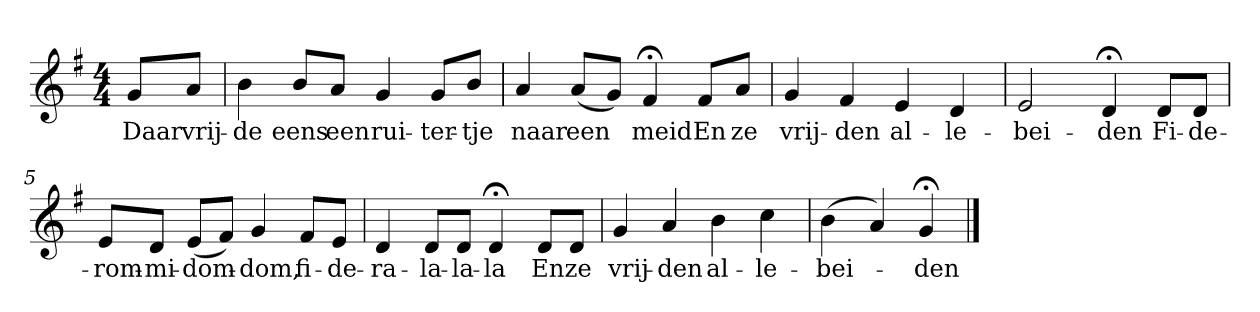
**kern	**text
*part1	*part1
*staff1	*staff1
*k[f#]	*
*G:	*
*M4/4	*
*MM120	*
=	=
8gL	Daar
8aJ	vrij-
=1	=1
4b	-de
8bL	eens
8aJ	een
4g	rui-
8gL	-ter-
8bJ	-tje
=2	=2
4a	naar
(8aL	een
8gJ)	.
4f#;<	meid
8f#L	En
8aJ	ze
=3	=3
4g	vrij-
4f#	-den
4e	al-
4d	-le-
=4	=4
2e	-bei-
4d;<	-den
8dL	Fi-
8dJ	-de-
=5	=5
8eL	-rom-
8dJ	-mi-
(8eL	-dom-
8f#J)	.
4g	-dom,
8f#L	fi-
8eJ	-de-
=6	=6
4d	-ra-
8dL	-la-
8dJ	-la-
4d;<	-la
8dL	En
8dJ	ze
=7	=7
4g	vrij-
4a	-den
4b	al-
4cc	-le-
=8	=8
(4b	-bei-
4a)	.
4g;<	-den
==	==
*-	*-
